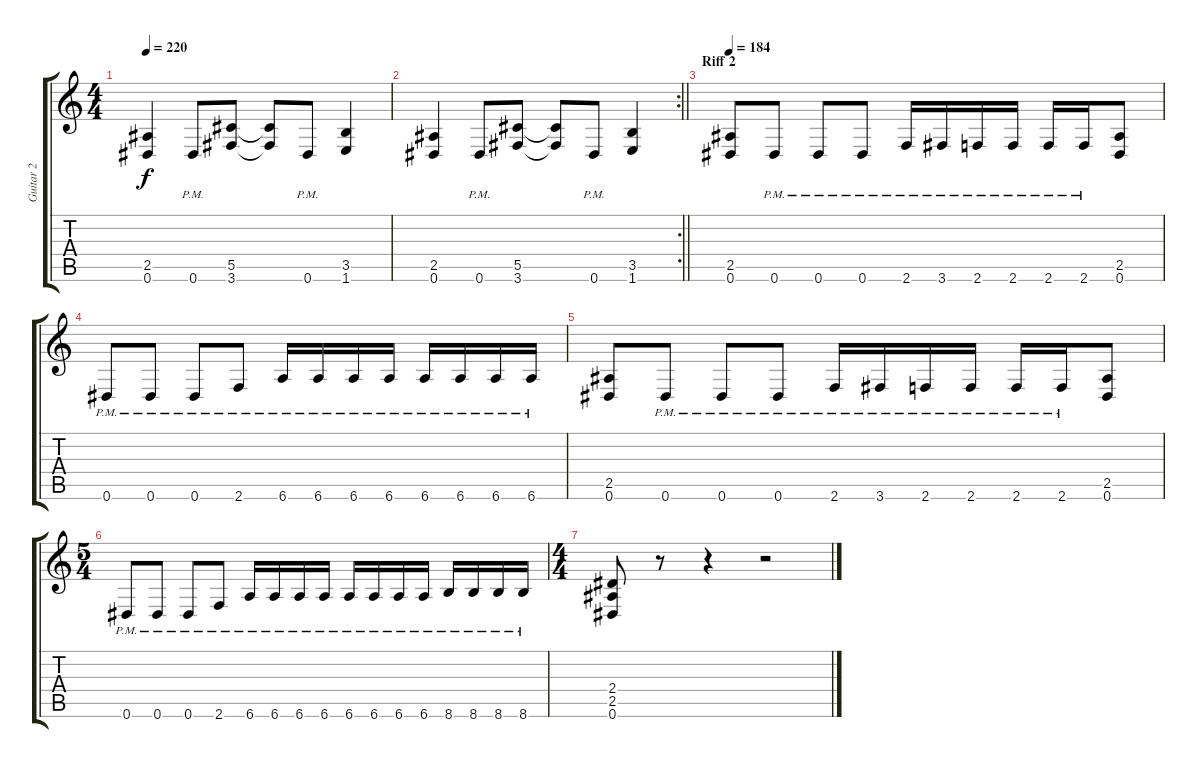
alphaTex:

\track ("Guitar 2" "Guitar 2") {instrument distortionguitar}
\staff {score tabs}
\tuning (Eb4 Bb3 Gb3 Db3 Ab2 Eb2) {hide}
\ts (4 4)
\tempo 220
\clef g2
\ks c
(2.5 0.6).4{dy f} 0.6{pm}.8 (5.5 3.6).8 (5.5{t} 3.6{t}).8 0.6{pm}.8 (3.5 1.6).4 |
\rc 2
\barLineRight lightlight
(2.5 0.6).4 0.6{pm}.8 (5.5 3.6).8 (5.5{t} 3.6{t}).8 0.6{pm}.8 (3.5 1.6).4 |
\section ("" "Riff 2")
\tempo 184
(2.5 0.6).8 0.6{pm}.8 0.6{pm}.8 0.6{pm}.8 2.6{pm}.16 3.6{pm}.16 2.6{pm}.16 2.6{pm}.16 2.6{pm}.16 2.6{pm}.16 (2.5 0.6).8 |
0.6{pm}.8 0.6{pm}.8 0.6{pm}.8 2.6{pm}.8 6.6{pm}.16 6.6{pm}.16 6.6{pm}.16 6.6{pm}.16 6.6{pm}.16 6.6{pm}.16 6.6{pm}.16 6.6{pm}.16 |
(2.5 0.6).8 0.6{pm}.8 0.6{pm}.8 0.6{pm}.8 2.6{pm}.16 3.6{pm}.16 2.6{pm}.16 2.6{pm}.16 2.6{pm}.16 2.6{pm}.16 (2.5 0.6).8 |
\ts (5 4)
0.6{pm}.8 0.6{pm}.8 0.6{pm}.8 2.6{pm}.8 6.6{pm}.16 6.6{pm}.16 6.6{pm}.16 6.6{pm}.16 6.6{pm}.16 6.6{pm}.16 6.6{pm}.16 6.6{pm}.16 8.6{pm}.16 8.6{pm}.16 8.6{pm}.16 8.6{pm}.16 |
\ts (4 4)
(2.4 2.5 0.6).8 r.8 r.4 r.2
